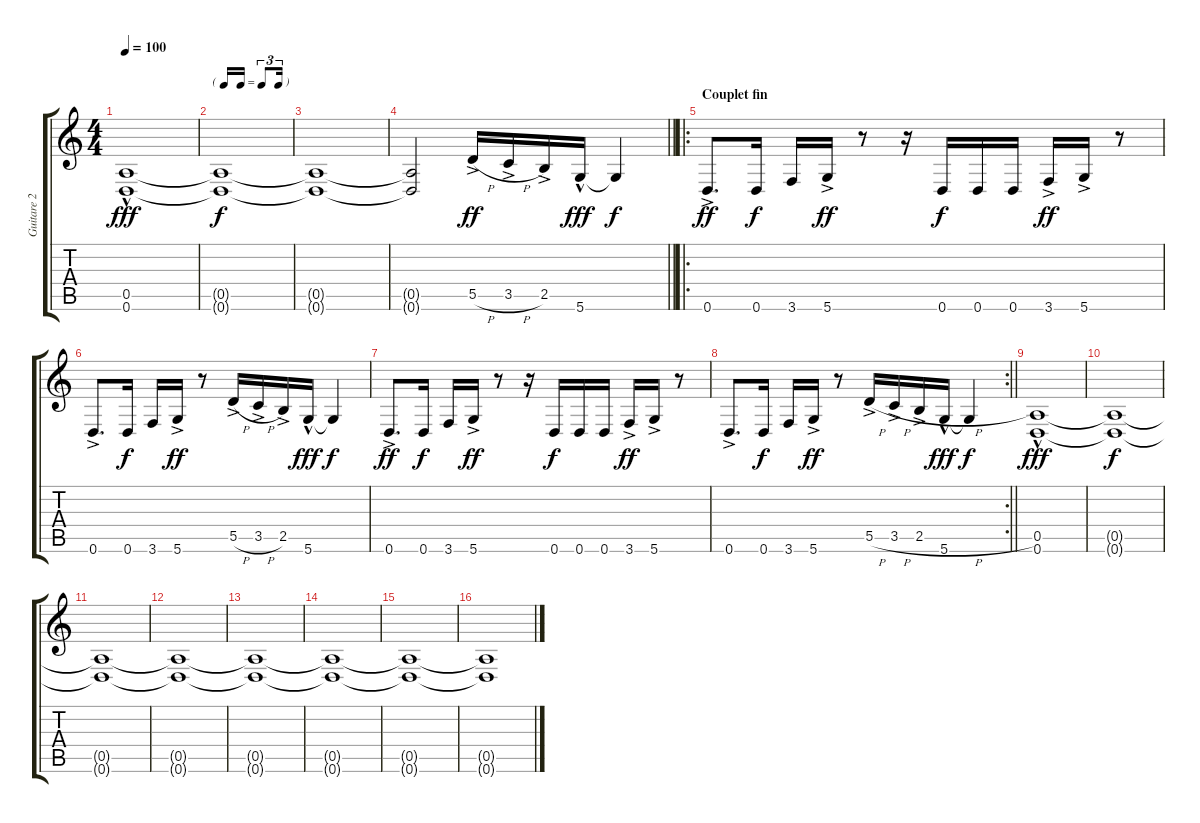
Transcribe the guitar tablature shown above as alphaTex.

\track ("Guitare 2" "Guitare 2") {instrument overdrivenguitar}
\staff {score tabs}
\tuning (E4 B3 G3 D3 A2 D2) {hide}
\ts (4 4)
\tempo 100
\clef g2
\ks c
(0.5{hac} 0.6{hac}).1{dy fff} |
\tf triplet16th
(0.5{t} 0.6{t}).1{dy f} |
(0.5{t} 0.6{t}).1 |
\barLineRight lightlight
(0.5{t} 0.6{t}).2 5.5{h ac}.16{dy ff} 3.5{h ac}.16 2.5{ac}.16 5.6{hac}.16{dy fff} 5.6{t}.4{dy f} |
\ro
\section ("" "Couplet fin")
0.6{ac}.8{d dy ff} 0.6.16{dy f} 3.6.16 5.6{ac}.16{dy ff} r.8 r.16 0.6.16{dy f} 0.6.16 0.6.16 3.6{ac}.16{dy ff} 5.6{ac}.16 r.8 |
0.6{ac}.8{d} 0.6.16{dy f} 3.6.16 5.6{ac}.16{dy ff} r.8 5.5{h ac}.16 3.5{h ac}.16 2.5{ac}.16 5.6{hac}.16{dy fff} 5.6{t}.4{dy f} |
0.6{ac}.8{d dy ff} 0.6.16{dy f} 3.6.16 5.6{ac}.16{dy ff} r.8 r.16 0.6.16{dy f} 0.6.16 0.6.16 3.6{ac}.16{dy ff} 5.6{ac}.16 r.8 |
\rc 2
\barLineRight lightlight
0.6{ac}.8{d} 0.6.16{dy f} 3.6.16 5.6{ac}.16{dy ff} r.8 5.5{h ac}.16 3.5{h ac}.16 2.5{h ac}.16 5.6{hac}.16{dy fff} 5.6{t}.4{dy f} |
(0.5{hac} 0.6{hac}).1{dy fff} |
(0.5{t} 0.6{t}).1{dy f} |
(0.5{t} 0.6{t}).1 |
(0.5{t} 0.6{t}).1 |
(0.5{t} 0.6{t}).1 |
(0.5{t} 0.6{t}).1 |
(0.5{t} 0.6{t}).1 |
(0.5{t} 0.6{t}).1
